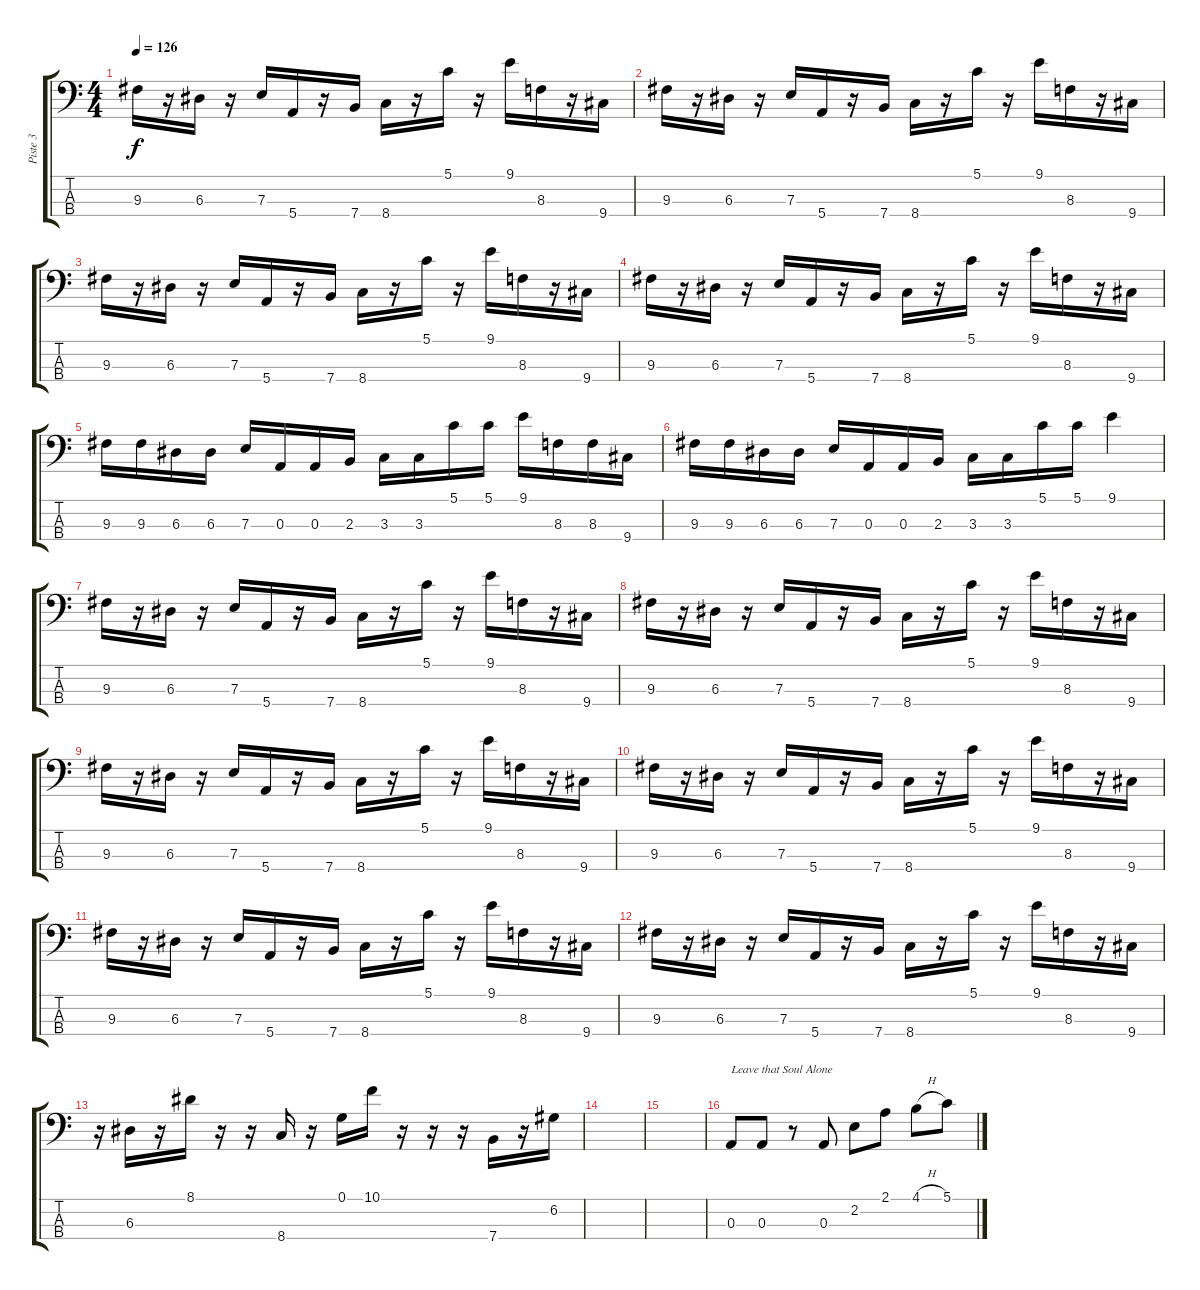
\track ("Piste 3" "Piste 3") {instrument electricbasspick}
\staff {score tabs}
\tuning (G2 D2 A1 E1) {hide}
\ts (4 4)
\tempo 126
\clef f4
\ks c
9.3.16{dy f} r.16 6.3.16 r.16 7.3.16 5.4.16 r.16 7.4.16 8.4.16 r.16 5.1.16 r.16 9.1.16 8.3.16 r.16 9.4.16 |
9.3.16 r.16 6.3.16 r.16 7.3.16 5.4.16 r.16 7.4.16 8.4.16 r.16 5.1.16 r.16 9.1.16 8.3.16 r.16 9.4.16 |
9.3.16 r.16 6.3.16 r.16 7.3.16 5.4.16 r.16 7.4.16 8.4.16 r.16 5.1.16 r.16 9.1.16 8.3.16 r.16 9.4.16 |
9.3.16 r.16 6.3.16 r.16 7.3.16 5.4.16 r.16 7.4.16 8.4.16 r.16 5.1.16 r.16 9.1.16 8.3.16 r.16 9.4.16 |
9.3.16 9.3.16 6.3.16 6.3.16 7.3.16 0.3.16 0.3.16 2.3.16 3.3.16 3.3.16 5.1.16 5.1.16 9.1.16 8.3.16 8.3.16 9.4.16 |
9.3.16 9.3.16 6.3.16 6.3.16 7.3.16 0.3.16 0.3.16 2.3.16 3.3.16 3.3.16 5.1.16 5.1.16 9.1.4 |
9.3.16 r.16 6.3.16 r.16 7.3.16 5.4.16 r.16 7.4.16 8.4.16 r.16 5.1.16 r.16 9.1.16 8.3.16 r.16 9.4.16 |
9.3.16 r.16 6.3.16 r.16 7.3.16 5.4.16 r.16 7.4.16 8.4.16 r.16 5.1.16 r.16 9.1.16 8.3.16 r.16 9.4.16 |
9.3.16 r.16 6.3.16 r.16 7.3.16 5.4.16 r.16 7.4.16 8.4.16 r.16 5.1.16 r.16 9.1.16 8.3.16 r.16 9.4.16 |
9.3.16 r.16 6.3.16 r.16 7.3.16 5.4.16 r.16 7.4.16 8.4.16 r.16 5.1.16 r.16 9.1.16 8.3.16 r.16 9.4.16 |
9.3.16 r.16 6.3.16 r.16 7.3.16 5.4.16 r.16 7.4.16 8.4.16 r.16 5.1.16 r.16 9.1.16 8.3.16 r.16 9.4.16 |
9.3.16 r.16 6.3.16 r.16 7.3.16 5.4.16 r.16 7.4.16 8.4.16 r.16 5.1.16 r.16 9.1.16 8.3.16 r.16 9.4.16 |
r.16 6.3.16 r.16 8.1.16 r.16 r.16 8.4.16 r.16 0.1.16 10.1.16 r.16 r.16 r.16 7.4.16 r.16 6.2.16 |
|
|
0.3.8{txt "Leave that Soul Alone"} 0.3.8 r.8 0.3.8 2.2.8 2.1.8 4.1{h}.8 5.1.8
